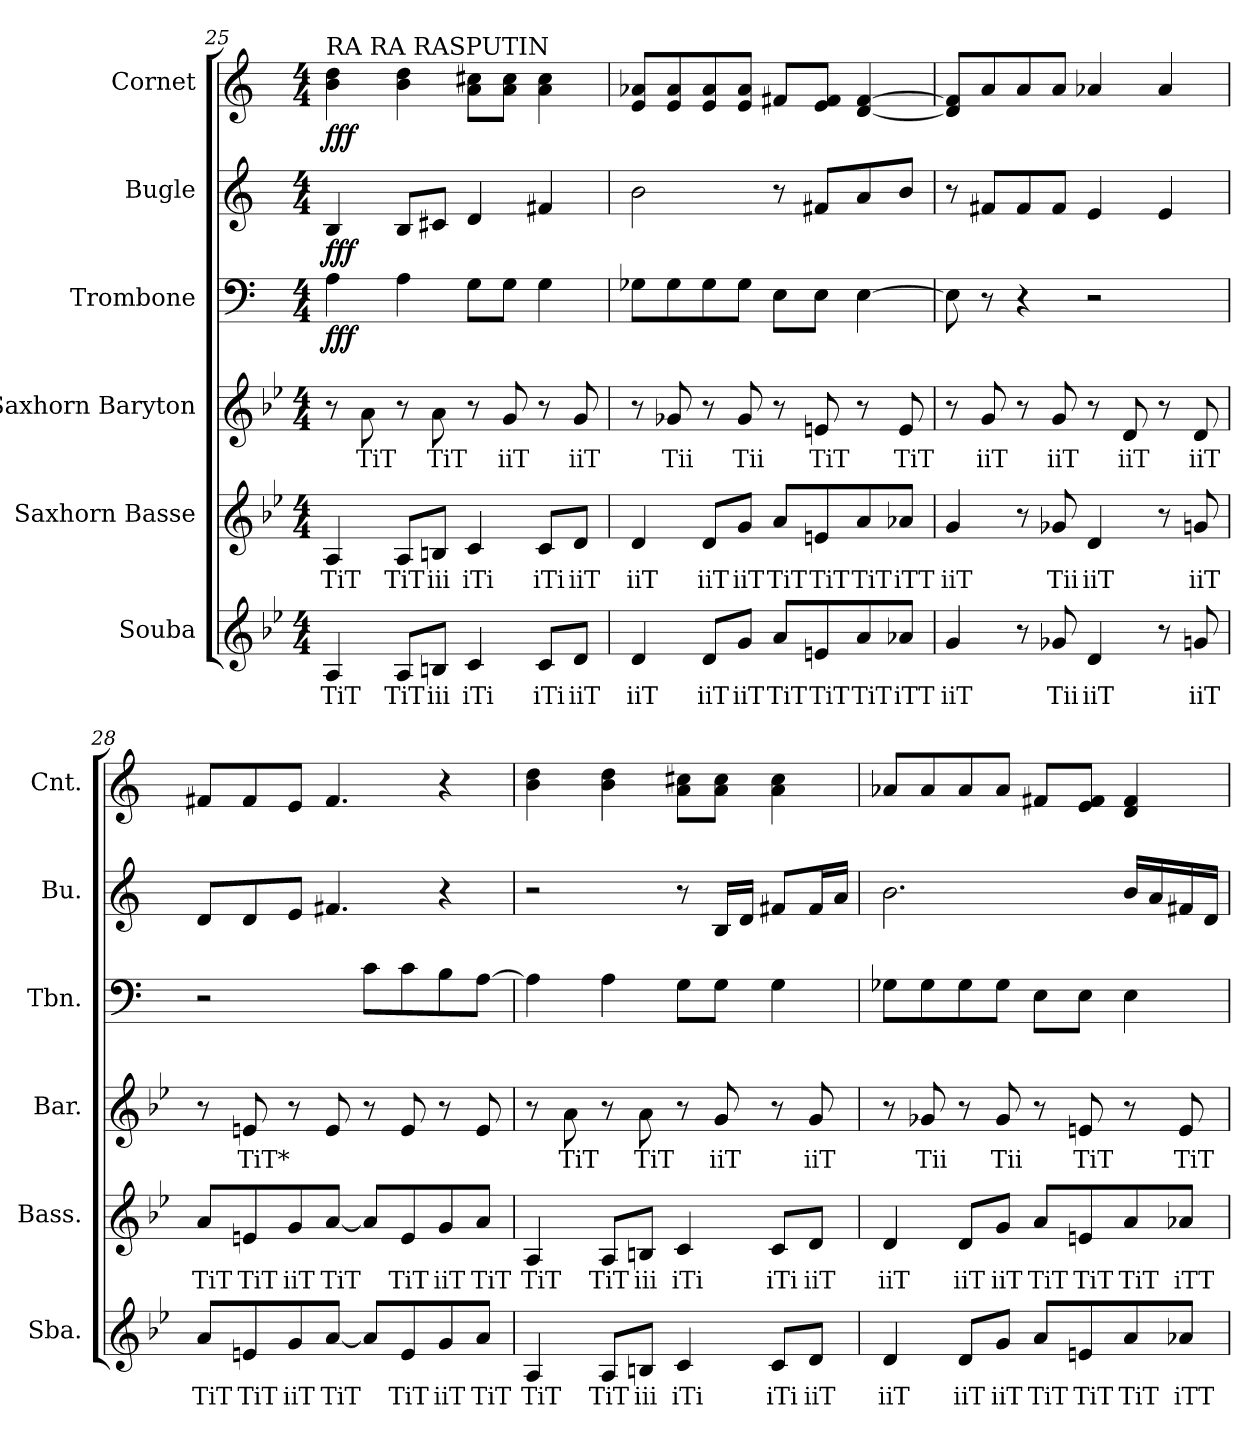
**kern	**text	**kern	**text	**kern	**text	**kern	**dynam	**kern	**dynam	**kern	**dynam
*part6	*part6	*part5	*part5	*part4	*part4	*part3	*part3	*part2	*part2	*part1	*part1
*staff6	*staff6	*staff5	*staff5	*staff4	*staff4	*staff3	*staff3	*staff2	*staff2	*staff1	*staff1
*I"Souba	*	*I"Saxhorn Basse	*	*I"Saxhorn Baryton	*	*I"Trombone	*	*I"Bugle	*	*I"Cornet	*
*I'Sba.	*	*I'Bass.	*	*I'Bar.	*	*I'Tbn.	*	*I'Bu.	*	*I'Cnt.	*
!!LO:PB:g=z
*clefG2	*	*clefG2	*	*clefG2	*	*clefF4	*	*clefG2	*	*clefG2	*
*ITrd15c26	*	*ITrd8c14	*	*ITrd8c14	*	*	*	*ITrd1c2	*	*ITrd1c2	*
*k[b-e-]	*	*k[b-e-]	*	*k[b-e-]	*	*k[]	*	*k[b-e-]	*	*k[b-e-]	*
*M4/4	*	*M4/4	*	*M4/4	*	*M4/4	*	*M4/4	*	*M4/4	*
=25	=25	=25	=25	=25	=25	=25	=25	=25	=25	=25	=25
!	!	!	!	!	!	!	!	!	!	!LO:TX:a:t=RA RA RASPUTIN	!
!	!LO:LY:b	!	!LO:LY:b	!	!	!	!LO:DY:b	!	!LO:DY:b	!	!LO:DY:b
4AAA/	TiT	4AA/	TiT	8r	.	4A\	fff	4A/	fff	4a\ 4cc\	fff
!	!	!	!	!	!LO:LY:b	!	!	!	!	!	!
.	.	.	.	8A\	TiT	.	.	.	.	.	.
!	!LO:LY:b	!	!LO:LY:b	!	!	!	!	!	!	!	!
8AAA/L	TiT	8AA/L	TiT	8r	.	4A\	.	8A/L	.	4a\ 4cc\	.
!	!LO:LY:b	!	!LO:LY:b	!	!LO:LY:b	!	!	!	!	!	!
8BBBn/J	iii	8BBn/J	iii	8A\	TiT	.	.	8Bn/J	.	.	.
!	!LO:LY:b	!	!LO:LY:b	!	!	!	!	!	!	!	!
4CC/	iTi	4C/	iTi	8r	.	8G\L	.	4c/	.	8g\ 8bn\L	.
!	!	!	!	!	!LO:LY:b	!	!	!	!	!	!
.	.	.	.	8G/	iiT	8G\J	.	.	.	8g\ 8b\J	.
!	!LO:LY:b	!	!LO:LY:b	!	!	!	!	!	!	!	!
8CC/L	iTi	8C/L	iTi	8r	.	4G\	.	4en/	.	4g\ 4b\	.
!	!LO:LY:b	!	!LO:LY:b	!	!LO:LY:b	!	!	!	!	!	!
8DD/J	iiT	8D/J	iiT	8G/	iiT	.	.	.	.	.	.
=26	=26	=26	=26	=26	=26	=26	=26	=26	=26	=26	=26
!	!LO:LY:b	!	!LO:LY:b	!	!	!	!	!	!	!	!
4DD/	iiT	4D/	iiT	8r	.	8G-X\L	.	2a\	.	8d/ 8g-X/L	.
!	!	!	!	!	!LO:LY:b	!	!	!	!	!	!
.	.	.	.	8G-X/	Tii	8G-\	.	.	.	8d/ 8g-/	.
!	!LO:LY:b	!	!LO:LY:b	!	!	!	!	!	!	!	!
8DD/L	iiT	8D/L	iiT	8r	.	8G-\	.	.	.	8d/ 8g-/	.
!	!LO:LY:b	!	!LO:LY:b	!	!LO:LY:b	!	!	!	!	!	!
8GG/J	iiT	8G/J	iiT	8G-/	Tii	8G-\J	.	.	.	8d/ 8g-/J	.
!	!LO:LY:b	!	!LO:LY:b	!	!	!	!	!	!	!	!
8AA/L	TiT	8A/L	TiT	8r	.	8E\L	.	8r	.	8en/L	.
!	!LO:LY:b	!	!LO:LY:b	!	!LO:LY:b	!	!	!	!	!	!
8EEn/	TiT	8En/	TiT	8En/	TiT	8E\J	.	8en/L	.	8d/ 8e/J	.
!	!LO:LY:b	!	!LO:LY:b	!	!	!	!	!	!	!	!
8AA/	TiT	8A/	TiT	8r	.	[4E\	.	8g/	.	[4c/ [4e/	.
!	!LO:LY:b	!	!LO:LY:b	!	!LO:LY:b	!	!	!	!	!	!
8AA-X/J	iTT	8A-X/J	iTT	8E/	TiT	.	.	8a/J	.	.	.
!!LO:LB:g=z
=27	=27	=27	=27	=27	=27	=27	=27	=27	=27	=27	=27
!	!LO:LY:b	!	!LO:LY:b	!	!	!	!	!	!	!	!
4GG/	iiT	4G/	iiT	8r	.	8E\]	.	8r	.	8c/] 8e/]L	.
!	!	!	!	!	!LO:LY:b	!	!	!	!	!	!
.	.	.	.	8G/	iiT	8r	.	8en/L	.	8g!/	.
8r	.	8r	.	8r	.	4r	.	8e/	.	8g!/	.
!	!LO:LY:b	!	!LO:LY:b	!	!LO:LY:b	!	!	!	!	!	!
8GG-X/	Tii	8G-X/	Tii	8G/	iiT	.	.	8e/J	.	8g!/J	.
!	!LO:LY:b	!	!LO:LY:b	!	!	!	!	!	!	!	!
4DD/	iiT	4D/	iiT	8r	.	2r	.	4d/	.	4g-X!/	.
!	!	!	!	!	!LO:LY:b	!	!	!	!	!	!
.	.	.	.	8D/	iiT	.	.	.	.	.	.
8r	.	8r	.	8r	.	.	.	4d/	.	4g-!/	.
!	!LO:LY:b	!	!LO:LY:b	!	!LO:LY:b	!	!	!	!	!	!
8GGn/	iiT	8Gn/	iiT	8D/	iiT	.	.	.	.	.	.
=28	=28	=28	=28	=28	=28	=28	=28	=28	=28	=28	=28
!	!LO:LY:b	!	!LO:LY:b	!	!	!	!	!	!	!	!
8AA/L	TiT	8A/L	TiT	8r	.	2r	.	8c/L	.	8en/L	.
!	!LO:LY:b	!	!LO:LY:b	!	!LO:LY:b	!	!	!	!	!	!
8EEn/	TiT	8En/	TiT	8En/	TiT*	.	.	8c/	.	8e/	.
!	!LO:LY:b	!	!LO:LY:b	!	!	!	!	!	!	!	!
8GG/	iiT	8G/	iiT	8r	.	.	.	8d/J	.	8d/J	.
!	!LO:LY:b	!	!LO:LY:b	!	!	!	!	!	!	!	!
[8AA/J	TiT	[8A/J	TiT	8E/	.	.	.	4.en/	.	4.e/	.
8AA/L]	.	8A/L]	.	8r	.	8c\L	.	.	.	.	.
!	!LO:LY:b	!	!LO:LY:b	!	!	!	!	!	!	!	!
8EE/	TiT	8E/	TiT	8E/	.	8c\	.	.	.	.	.
!	!LO:LY:b	!	!LO:LY:b	!	!	!	!	!	!	!	!
8GG/	iiT	8G/	iiT	8r	.	8B\	.	4r	.	4r	.
!	!LO:LY:b	!	!LO:LY:b	!	!	!	!	!	!	!	!
8AA/J	TiT	8A/J	TiT	8E/	.	[8A\J	.	.	.	.	.
!!LO:PB:g=z
=29	=29	=29	=29	=29	=29	=29	=29	=29	=29	=29	=29
!	!LO:LY:b	!	!LO:LY:b	!	!	!	!	!	!	!	!
4AAA/	TiT	4AA/	TiT	8r	.	4A\]	.	2r	.	4a\ 4cc\	.
!	!	!	!	!	!LO:LY:b	!	!	!	!	!	!
.	.	.	.	8A\	TiT	.	.	.	.	.	.
!	!LO:LY:b	!	!LO:LY:b	!	!	!	!	!	!	!	!
8AAA/L	TiT	8AA/L	TiT	8r	.	4A\	.	.	.	4a\ 4cc\	.
!	!LO:LY:b	!	!LO:LY:b	!	!LO:LY:b	!	!	!	!	!	!
8BBBn/J	iii	8BBn/J	iii	8A\	TiT	.	.	.	.	.	.
!	!LO:LY:b	!	!LO:LY:b	!	!	!	!	!	!	!	!
4CC/	iTi	4C/	iTi	8r	.	8G\L	.	8r	.	8g\ 8bn\L	.
!	!	!	!	!	!LO:LY:b	!	!	!	!	!	!
.	.	.	.	8G/	iiT	8G\J	.	16A/LL	.	8g\ 8b\J	.
.	.	.	.	.	.	.	.	16c/JJ	.	.	.
!	!LO:LY:b	!	!LO:LY:b	!	!	!	!	!	!	!	!
8CC/L	iTi	8C/L	iTi	8r	.	4G\	.	8en/L	.	4g\ 4b\	.
!	!LO:LY:b	!	!LO:LY:b	!	!LO:LY:b	!	!	!	!	!	!
8DD/J	iiT	8D/J	iiT	8G/	iiT	.	.	16e/L	.	.	.
.	.	.	.	.	.	.	.	16g/JJ	.	.	.
=30	=30	=30	=30	=30	=30	=30	=30	=30	=30	=30	=30
!	!LO:LY:b	!	!LO:LY:b	!	!	!	!	!	!	!	!
4DD/	iiT	4D/	iiT	8r	.	8G-X\L	.	2.a\	.	8g-X/L	.
!	!	!	!	!	!LO:LY:b	!	!	!	!	!	!
.	.	.	.	8G-X/	Tii	8G-\	.	.	.	8g-/	.
!	!LO:LY:b	!	!LO:LY:b	!	!	!	!	!	!	!	!
8DD/L	iiT	8D/L	iiT	8r	.	8G-\	.	.	.	8g-/	.
!	!LO:LY:b	!	!LO:LY:b	!	!LO:LY:b	!	!	!	!	!	!
8GG/J	iiT	8G/J	iiT	8G-/	Tii	8G-\J	.	.	.	8g-/J	.
!	!LO:LY:b	!	!LO:LY:b	!	!	!	!	!	!	!	!
8AA/L	TiT	8A/L	TiT	8r	.	8E\L	.	.	.	8en/L	.
!	!LO:LY:b	!	!LO:LY:b	!	!LO:LY:b	!	!	!	!	!	!
8EEn/	TiT	8En/	TiT	8En/	TiT	8E\J	.	.	.	8d/ 8e/J	.
!	!LO:LY:b	!	!LO:LY:b	!	!	!	!	!	!	!	!
8AA/	TiT	8A/	TiT	8r	.	4E\	.	16a/LL	.	4c/ 4e/	.
.	.	.	.	.	.	.	.	16g/	.	.	.
!	!LO:LY:b	!	!LO:LY:b	!	!LO:LY:b	!	!	!	!	!	!
8AA-X/J	iTT	8A-X/J	iTT	8E/	TiT	.	.	16en/	.	.	.
.	.	.	.	.	.	.	.	16c/JJ	.	.	.
=	=	=	=	=	=	=	=	=	=	=	=
*-	*-	*-	*-	*-	*-	*-	*-	*-	*-	*-	*-
